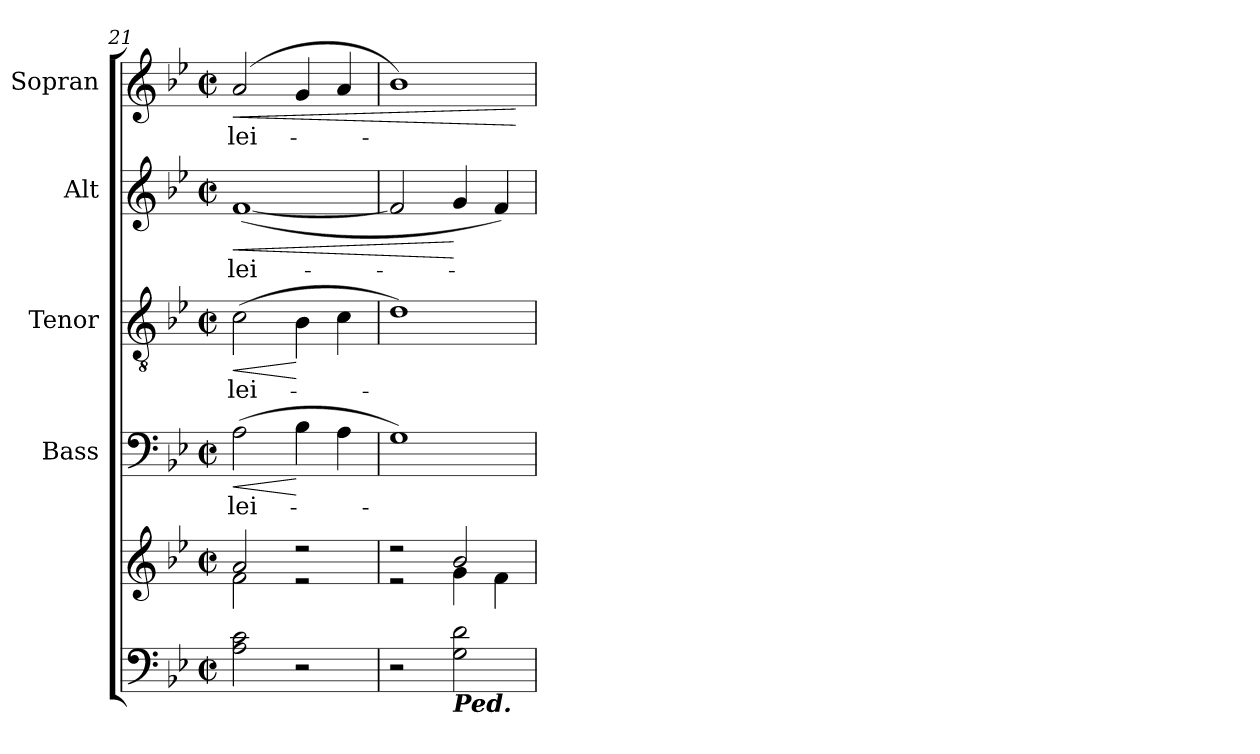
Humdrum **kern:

**kern	**kern	**kern	**text	**dynam	**kern	**text	**dynam	**kern	**text	**dynam	**kern	**text	**dynam
*part5	*part5	*part4	*part4	*part4	*part3	*part3	*part3	*part2	*part2	*part2	*part1	*part1	*part1
*staff6	*staff5	*staff4	*staff4	*staff4	*staff3	*staff3	*staff3	*staff2	*staff2	*staff2	*staff1	*staff1	*staff1
*	*	*I"Bass	*	*	*I"Tenor	*	*	*I"Alt	*	*	*I"Sopran	*	*
*	*	*I'B.	*	*	*I'T.	*	*	*I'A.	*	*	*I'S.	*	*
*clefF4	*clefG2	*clefF4	*	*	*clefGv2	*	*	*clefG2	*	*	*clefG2	*	*
*k[b-e-]	*k[b-e-]	*k[b-e-]	*	*	*k[b-e-]	*	*	*k[b-e-]	*	*	*k[b-e-]	*	*
*B-:	*B-:	*B-:	*	*	*B-:	*	*	*B-:	*	*	*B-:	*	*
*M2/2	*M2/2	*M2/2	*	*	*M2/2	*	*	*M2/2	*	*	*M2/2	*	*
*met(c|)	*met(c|)	*met(c|)	*	*	*met(c|)	*	*	*met(c|)	*	*	*met(c|)	*	*
=21	=21	=21	=21	=21	=21	=21	=21	=21	=21	=21	=21	=21	=21
*	*^	*	*	*	*	*	*	*	*	*	*	*	*
!	!	!	!	!LO:LY:b	!LO:HP:b	!	!LO:LY:b	!LO:HP:b	!	!LO:LY:b	!LO:HP:b	!	!LO:LY:b	!LO:HP:b
2A\ 2c\	2a/	2f\	(>2A\	-lei-	<	(>2c\	-lei-	<	(<[1f	-lei-	<	(2a/	-lei-	<
2r	2r	2r	4B-\	.	[	4B-\	.	[	.	.	.	4g/	.	.
.	.	.	4A\	.	.	4c\	.	.	.	.	.	4a/	.	.
=22	=22	=22	=22	=22	=22	=22	=22	=22	=22	=22	=22	=22	=22	=22
2r	2r	2r	1G)	.	.	1d)	.	.	2f/]	.	.	1b-)	.	.
!LO:TX:b:Bi:t=Ped.	!	!	!	!	!	!	!	!	!	!	!	!	!	!
2G\ 2d\	2b-/	4g\	.	.	.	.	.	.	4g/	.	[	.	.	.
.	.	4f\	.	.	.	.	.	.	4f/)	.	.	.	.	.
*	*v	*v	*	*	*	*	*	*	*	*	*	*	*	*
.	.	.	.	.	.	.	.	.	.	.	.	.	[
=	=	=	=	=	=	=	=	=	=	=	=	=	=
*-	*-	*-	*-	*-	*-	*-	*-	*-	*-	*-	*-	*-	*-
